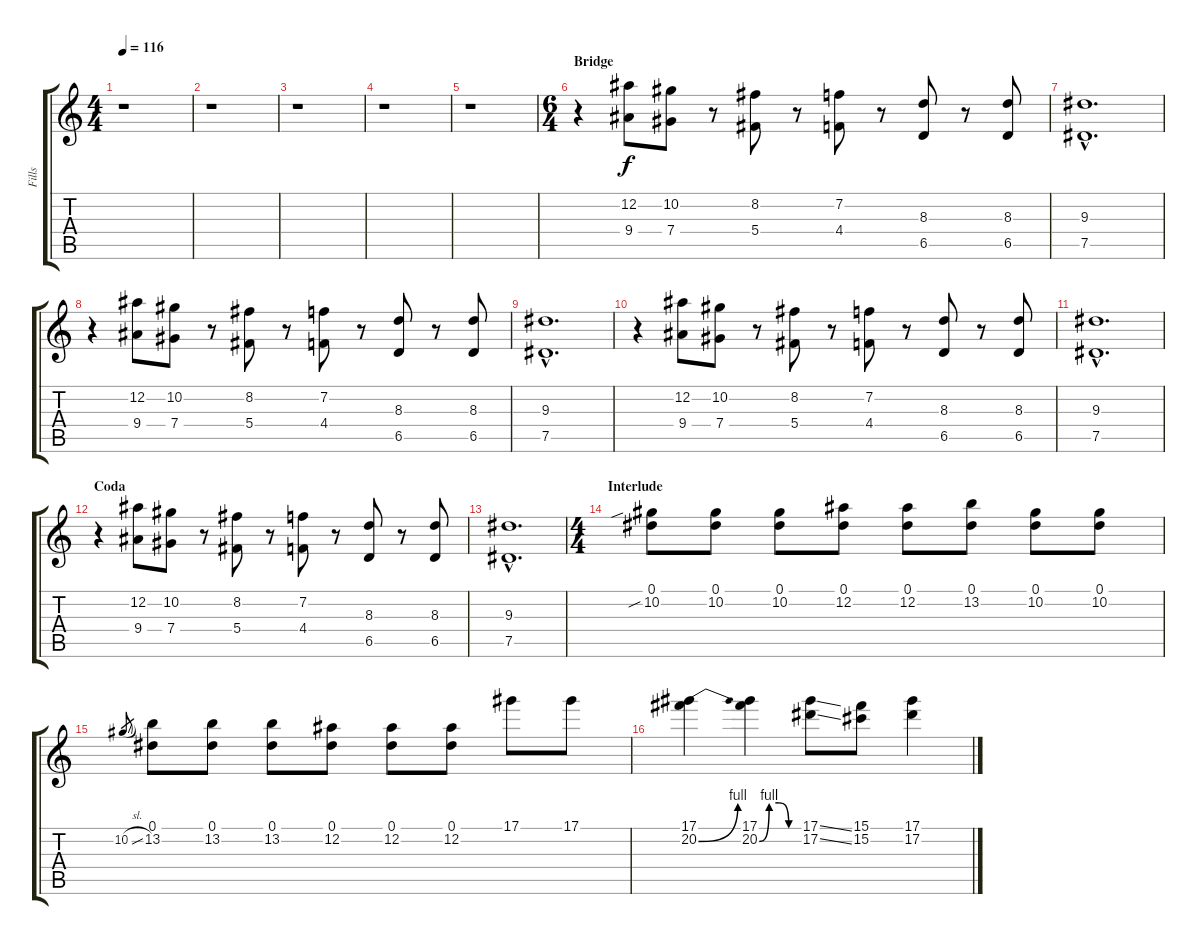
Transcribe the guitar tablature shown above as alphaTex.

\track ("Fills" "Fills") {instrument overdrivenguitar}
\staff {score tabs}
\tuning (Eb4 Bb3 Gb3 Db3 Ab2 Eb2) {hide}
\ts (4 4)
\tempo 116
\clef g2
\ks c
r.1{dy f} |
r.1 |
r.1 |
r.1 |
r.1 |
\ts (6 4)
\section ("" "Bridge")
r.4 (12.2 9.4).8 (10.2 7.4).8 r.8 (8.2 5.4).8 r.8 (7.2 4.4).8 r.8 (8.3 6.5).8 r.8 (8.3 6.5).8 |
(9.3{hac} 7.5{hac}).1{d} |
r.4 (12.2 9.4).8 (10.2 7.4).8 r.8 (8.2 5.4).8 r.8 (7.2 4.4).8 r.8 (8.3 6.5).8 r.8 (8.3 6.5).8 |
(9.3{hac} 7.5{hac}).1{d} |
r.4 (12.2 9.4).8 (10.2 7.4).8 r.8 (8.2 5.4).8 r.8 (7.2 4.4).8 r.8 (8.3 6.5).8 r.8 (8.3 6.5).8 |
(9.3{hac} 7.5{hac}).1{d} |
\section ("" "Coda")
r.4 (12.2 9.4).8 (10.2 7.4).8 r.8 (8.2 5.4).8 r.8 (7.2 4.4).8 r.8 (8.3 6.5).8 r.8 (8.3 6.5).8 |
(9.3{hac} 7.5{hac}).1{d} |
\ts (4 4)
\section ("" "Interlude")
(0.1 10.2{sib}).8 (0.1 10.2).8 (0.1 10.2).8 (0.1 12.2).8 (0.1 12.2).8 (0.1 13.2).8 (0.1 10.2).8 (0.1 10.2).8 |
10.2{sl}.8{gr} (0.1 13.2).8 (0.1 13.2).8 (0.1 13.2).8 (0.1 12.2).8 (0.1 12.2).8 (0.1 12.2).8 17.1.8 17.1.8 |
(17.1 20.2{be (bend 0 0 60 4)}).4 (17.1 20.2{be (custom 0 0 15 4 30 4 45 0 60 0)}).4 (17.1{ss} 17.2{ss}).8 (15.1 15.2).8 (17.1 17.2).4
